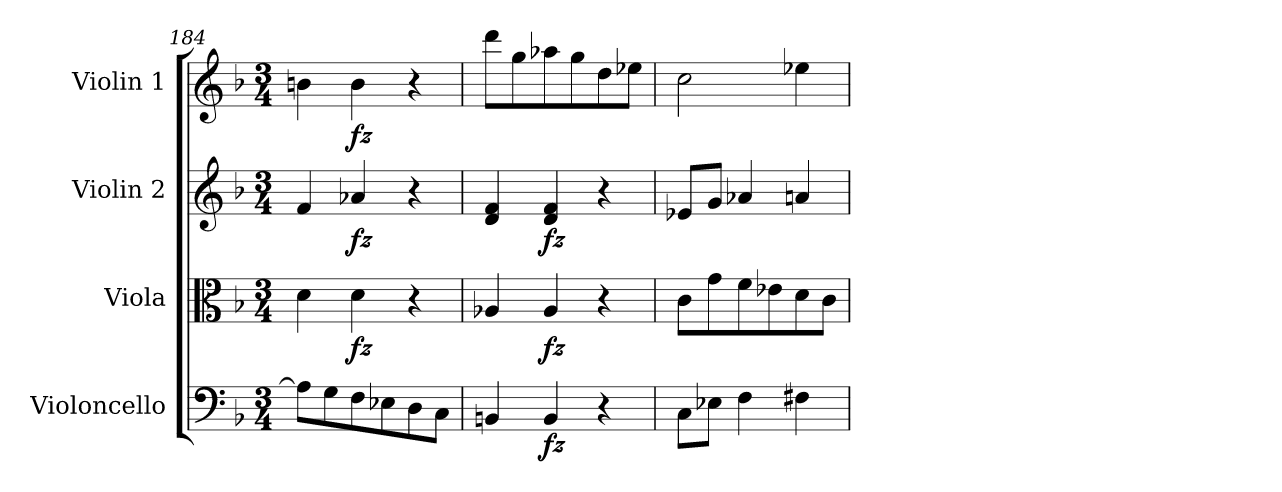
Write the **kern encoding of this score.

**kern	**dynam	**kern	**dynam	**kern	**dynam	**kern	**dynam
*part4	*part4	*part3	*part3	*part2	*part2	*part1	*part1
*staff4	*staff4	*staff3	*staff3	*staff2	*staff2	*staff1	*staff1
*I"Violoncello	*	*I"Viola	*	*I"Violin 2	*	*I"Violin 1	*
*I'Vc	*	*I'Vla	*	*I'Vln	*	*I'Vln	*
*clefF4	*	*clefC3	*	*clefG2	*	*clefG2	*
*k[b-]	*	*k[b-]	*	*k[b-]	*	*k[b-]	*
*M3/4	*	*M3/4	*	*M3/4	*	*M3/4	*
=184	=184	=184	=184	=184	=184	=184	=184
8A-\L]	.	4d\	.	4f/	.	4bn\	.
8G\	.	.	.	.	.	.	.
!	!	!	!LO:DY:b	!	!LO:DY:b	!	!LO:DY:b
8F\	.	4d\	fz	4a-X/	fz	4b\	fz
8E-X\	.	.	.	.	.	.	.
8D\	.	4r	.	4r	.	4r	.
8C\J	.	.	.	.	.	.	.
=185	=185	=185	=185	=185	=185	=185	=185
4BBn/	.	4A-X/	.	4d/ 4f/	.	8ddd\L	.
.	.	.	.	.	.	8gg\	.
!	!LO:DY:b	!	!LO:DY:b	!	!LO:DY:b	!	!
4BB/	fz	4A-/	fz	4d/ 4f/	fz	8aa-X\	.
.	.	.	.	.	.	8gg\	.
4r	.	4r	.	4r	.	8dd\	.
.	.	.	.	.	.	8ee-X\J	.
!!LO:LB:g=z
=186	=186	=186	=186	=186	=186	=186	=186
8C\L	.	8c\L	.	8e-X/L	.	2cc\	.
8E-X\J	.	8g\	.	8g/J	.	.	.
4F\	.	8f\	.	4a-X/	.	.	.
.	.	8e-X\	.	.	.	.	.
4F#X\	.	8d\	.	4an/	.	4ee-X\	.
.	.	8c\J	.	.	.	.	.
=	=	=	=	=	=	=	=
*-	*-	*-	*-	*-	*-	*-	*-
